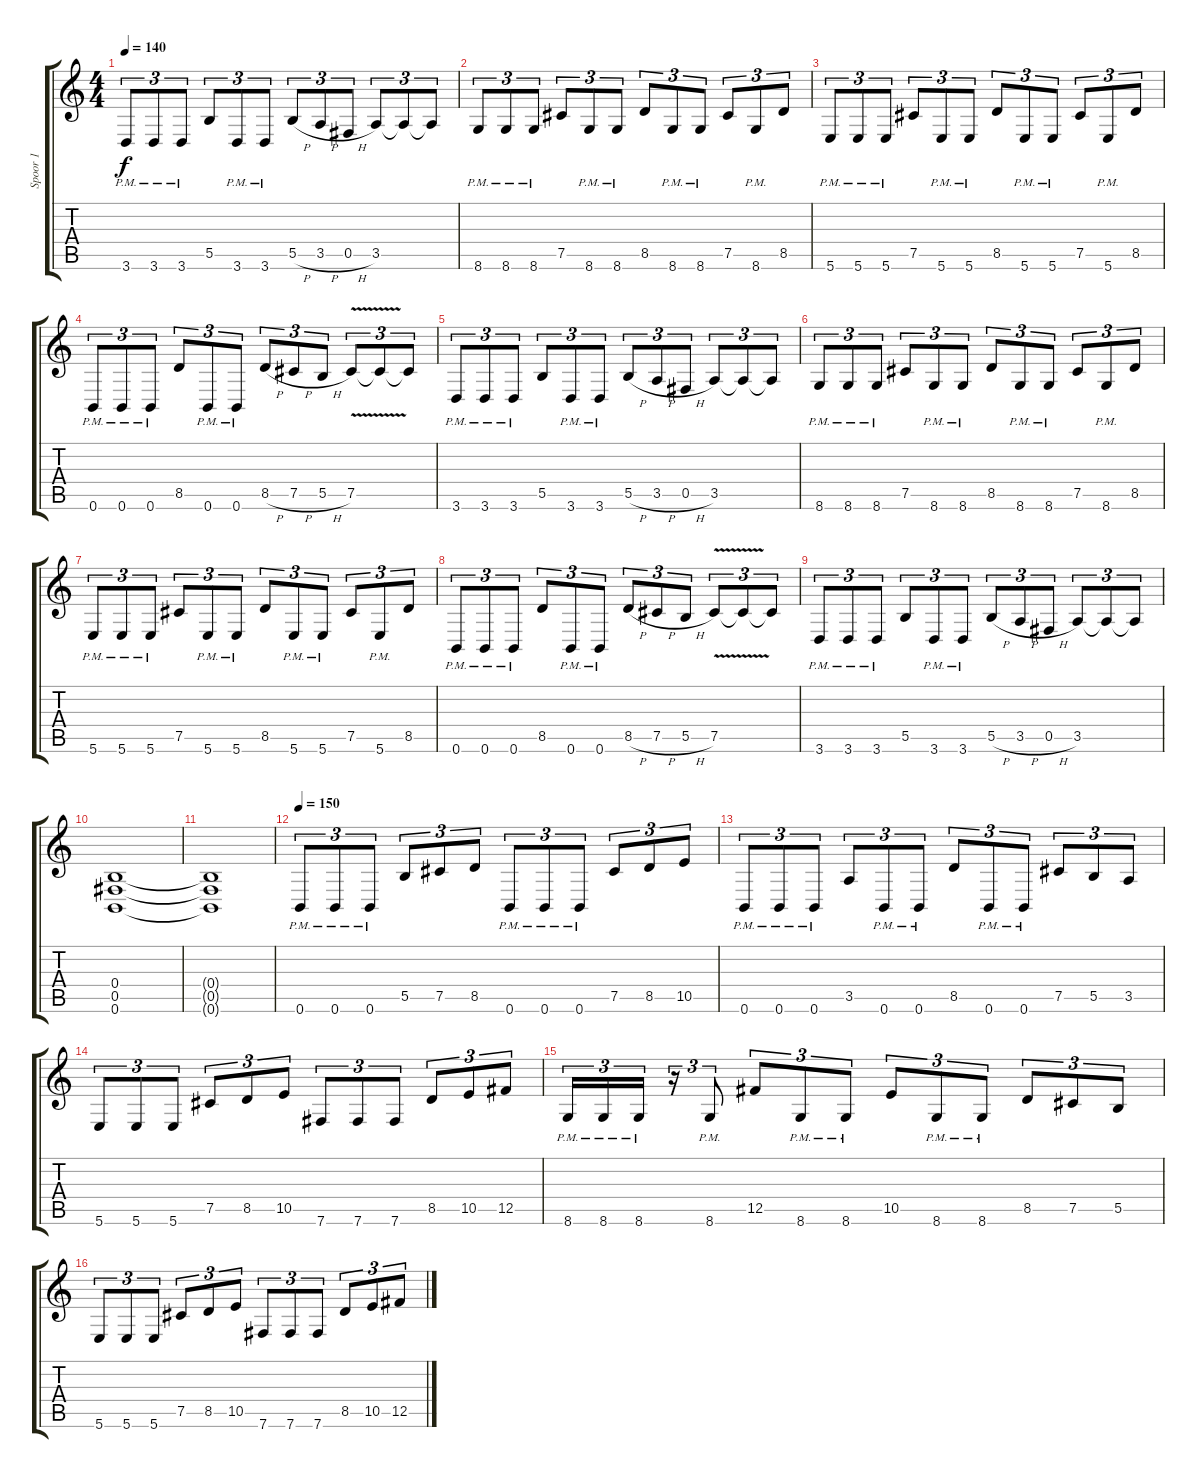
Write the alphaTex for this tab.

\track ("Spoor 1" "Spoor 1") {instrument distortionguitar}
\staff {score tabs}
\tuning (Db4 Ab3 E3 B2 Gb2 B1) {hide}
\ts (4 4)
\tempo 140
\clef g2
\ks c
3.6{pm}.8{tu (3 2) dy f} 3.6{pm}.8{tu (3 2)} 3.6{pm}.8{tu (3 2)} 5.5.8{tu (3 2)} 3.6{pm}.8{tu (3 2)} 3.6{pm}.8{tu (3 2)} 5.5{h}.8{tu (3 2)} 3.5{h}.8{tu (3 2)} 0.5{h}.8{tu (3 2)} 3.5.8{tu (3 2)} 3.5{t}.8{tu (3 2)} 3.5{t}.8{tu (3 2)} |
8.6{pm}.8{tu (3 2)} 8.6{pm}.8{tu (3 2)} 8.6{pm}.8{tu (3 2)} 7.5.8{tu (3 2)} 8.6{pm}.8{tu (3 2)} 8.6{pm}.8{tu (3 2)} 8.5.8{tu (3 2)} 8.6{pm}.8{tu (3 2)} 8.6{pm}.8{tu (3 2)} 7.5.8{tu (3 2)} 8.6{pm}.8{tu (3 2)} 8.5.8{tu (3 2)} |
5.6{pm}.8{tu (3 2)} 5.6{pm}.8{tu (3 2)} 5.6{pm}.8{tu (3 2)} 7.5.8{tu (3 2)} 5.6{pm}.8{tu (3 2)} 5.6{pm}.8{tu (3 2)} 8.5.8{tu (3 2)} 5.6{pm}.8{tu (3 2)} 5.6{pm}.8{tu (3 2)} 7.5.8{tu (3 2)} 5.6{pm}.8{tu (3 2)} 8.5.8{tu (3 2)} |
0.6{pm}.8{tu (3 2)} 0.6{pm}.8{tu (3 2)} 0.6{pm}.8{tu (3 2)} 8.5.8{tu (3 2)} 0.6{pm}.8{tu (3 2)} 0.6{pm}.8{tu (3 2)} 8.5{h}.8{tu (3 2)} 7.5{h}.8{tu (3 2)} 5.5{h}.8{tu (3 2)} 7.5{v}.8{tu (3 2)} 7.5{t}.8{tu (3 2)} 7.5{t}.8{tu (3 2)} |
3.6{pm}.8{tu (3 2)} 3.6{pm}.8{tu (3 2)} 3.6{pm}.8{tu (3 2)} 5.5.8{tu (3 2)} 3.6{pm}.8{tu (3 2)} 3.6{pm}.8{tu (3 2)} 5.5{h}.8{tu (3 2)} 3.5{h}.8{tu (3 2)} 0.5{h}.8{tu (3 2)} 3.5.8{tu (3 2)} 3.5{t}.8{tu (3 2)} 3.5{t}.8{tu (3 2)} |
8.6{pm}.8{tu (3 2)} 8.6{pm}.8{tu (3 2)} 8.6{pm}.8{tu (3 2)} 7.5.8{tu (3 2)} 8.6{pm}.8{tu (3 2)} 8.6{pm}.8{tu (3 2)} 8.5.8{tu (3 2)} 8.6{pm}.8{tu (3 2)} 8.6{pm}.8{tu (3 2)} 7.5.8{tu (3 2)} 8.6{pm}.8{tu (3 2)} 8.5.8{tu (3 2)} |
5.6{pm}.8{tu (3 2)} 5.6{pm}.8{tu (3 2)} 5.6{pm}.8{tu (3 2)} 7.5.8{tu (3 2)} 5.6{pm}.8{tu (3 2)} 5.6{pm}.8{tu (3 2)} 8.5.8{tu (3 2)} 5.6{pm}.8{tu (3 2)} 5.6{pm}.8{tu (3 2)} 7.5.8{tu (3 2)} 5.6{pm}.8{tu (3 2)} 8.5.8{tu (3 2)} |
0.6{pm}.8{tu (3 2)} 0.6{pm}.8{tu (3 2)} 0.6{pm}.8{tu (3 2)} 8.5.8{tu (3 2)} 0.6{pm}.8{tu (3 2)} 0.6{pm}.8{tu (3 2)} 8.5{h}.8{tu (3 2)} 7.5{h}.8{tu (3 2)} 5.5{h}.8{tu (3 2)} 7.5{v}.8{tu (3 2)} 7.5{t}.8{tu (3 2)} 7.5{t}.8{tu (3 2)} |
3.6{pm}.8{tu (3 2)} 3.6{pm}.8{tu (3 2)} 3.6{pm}.8{tu (3 2)} 5.5.8{tu (3 2)} 3.6{pm}.8{tu (3 2)} 3.6{pm}.8{tu (3 2)} 5.5{h}.8{tu (3 2)} 3.5{h}.8{tu (3 2)} 0.5{h}.8{tu (3 2)} 3.5.8{tu (3 2)} 3.5{t}.8{tu (3 2)} 3.5{t}.8{tu (3 2)} |
(0.4 0.5 0.6).1 |
(0.4{t} 0.5{t} 0.6{t}).1 |
\tempo 150
0.6{pm}.8{tu (3 2)} 0.6{pm}.8{tu (3 2)} 0.6{pm}.8{tu (3 2)} 5.5.8{tu (3 2)} 7.5.8{tu (3 2)} 8.5.8{tu (3 2)} 0.6{pm}.8{tu (3 2)} 0.6{pm}.8{tu (3 2)} 0.6{pm}.8{tu (3 2)} 7.5.8{tu (3 2)} 8.5.8{tu (3 2)} 10.5.8{tu (3 2)} |
0.6{pm}.8{tu (3 2)} 0.6{pm}.8{tu (3 2)} 0.6{pm}.8{tu (3 2)} 3.5.8{tu (3 2)} 0.6{pm}.8{tu (3 2)} 0.6{pm}.8{tu (3 2)} 8.5.8{tu (3 2)} 0.6{pm}.8{tu (3 2)} 0.6{pm}.8{tu (3 2)} 7.5.8{tu (3 2)} 5.5.8{tu (3 2)} 3.5.8{tu (3 2)} |
5.6.8{tu (3 2)} 5.6.8{tu (3 2)} 5.6.8{tu (3 2)} 7.5.8{tu (3 2)} 8.5.8{tu (3 2)} 10.5.8{tu (3 2)} 7.6.8{tu (3 2)} 7.6.8{tu (3 2)} 7.6.8{tu (3 2)} 8.5.8{tu (3 2)} 10.5.8{tu (3 2)} 12.5.8{tu (3 2)} |
8.6{pm}.16{tu (3 2)} 8.6{pm}.16{tu (3 2)} 8.6{pm}.16{tu (3 2)} r.16{tu (3 2)} 8.6{pm}.8{tu (3 2)} 12.5.8{tu (3 2)} 8.6{pm}.8{tu (3 2)} 8.6{pm}.8{tu (3 2)} 10.5.8{tu (3 2)} 8.6{pm}.8{tu (3 2)} 8.6{pm}.8{tu (3 2)} 8.5.8{tu (3 2)} 7.5.8{tu (3 2)} 5.5.8{tu (3 2)} |
5.6.8{tu (3 2)} 5.6.8{tu (3 2)} 5.6.8{tu (3 2)} 7.5.8{tu (3 2)} 8.5.8{tu (3 2)} 10.5.8{tu (3 2)} 7.6.8{tu (3 2)} 7.6.8{tu (3 2)} 7.6.8{tu (3 2)} 8.5.8{tu (3 2)} 10.5.8{tu (3 2)} 12.5.8{tu (3 2)}
